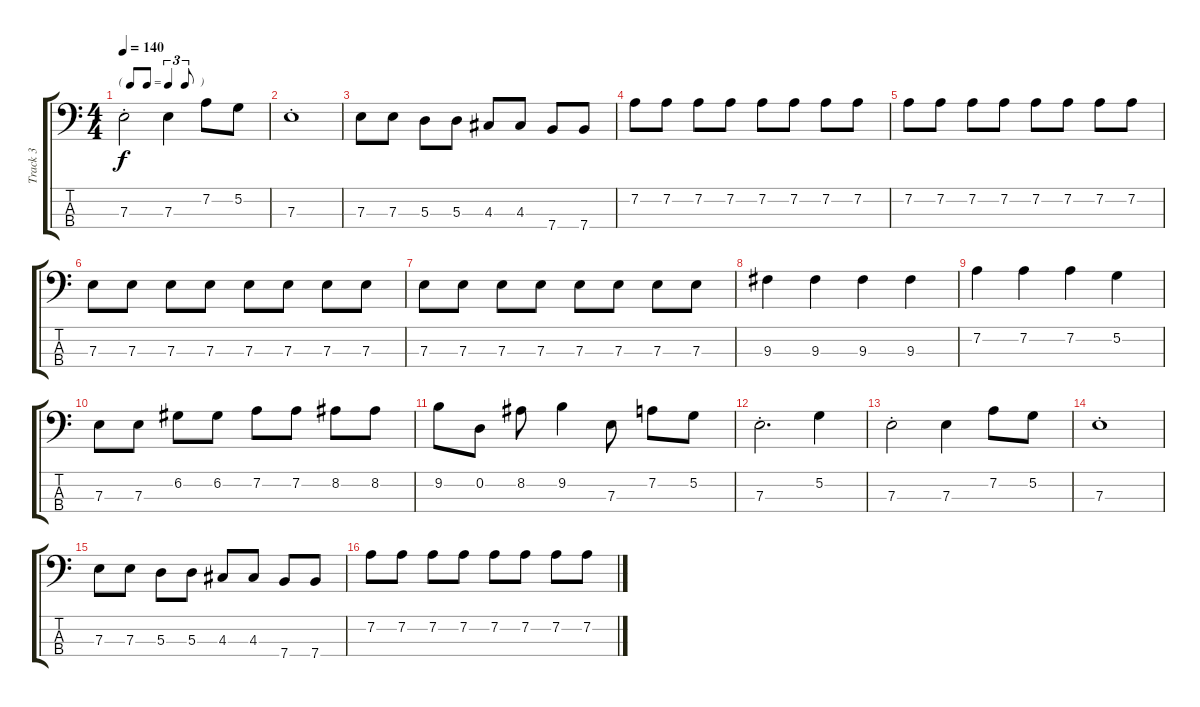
\track ("Track 3" "Track 3") {instrument electricbassfinger}
\staff {score tabs}
\tuning (G2 D2 A1 E1) {hide}
\ts (4 4)
\tf triplet8th
\tempo 140
\clef f4
\ks c
7.3{st}.2{dy f} 7.3.4 7.2.8 5.2.8 |
7.3{st}.1 |
7.3.8 7.3.8 5.3.8 5.3.8 4.3.8 4.3.8 7.4.8 7.4.8 |
7.2.8 7.2.8 7.2.8 7.2.8 7.2.8 7.2.8 7.2.8 7.2.8 |
7.2.8 7.2.8 7.2.8 7.2.8 7.2.8 7.2.8 7.2.8 7.2.8 |
7.3.8 7.3.8 7.3.8 7.3.8 7.3.8 7.3.8 7.3.8 7.3.8 |
7.3.8 7.3.8 7.3.8 7.3.8 7.3.8 7.3.8 7.3.8 7.3.8 |
9.3.4 9.3.4 9.3.4 9.3.4 |
7.2.4 7.2.4 7.2.4 5.2.4 |
7.3.8 7.3.8 6.2.8 6.2.8 7.2.8 7.2.8 8.2.8 8.2.8 |
9.2.8 0.2.8 8.2.8 9.2.4 7.3.8 7.2.8 5.2.8 |
7.3{st}.2{d} 5.2.4 |
7.3{st}.2 7.3.4 7.2.8 5.2.8 |
7.3{st}.1 |
7.3.8 7.3.8 5.3.8 5.3.8 4.3.8 4.3.8 7.4.8 7.4.8 |
7.2.8 7.2.8 7.2.8 7.2.8 7.2.8 7.2.8 7.2.8 7.2.8
